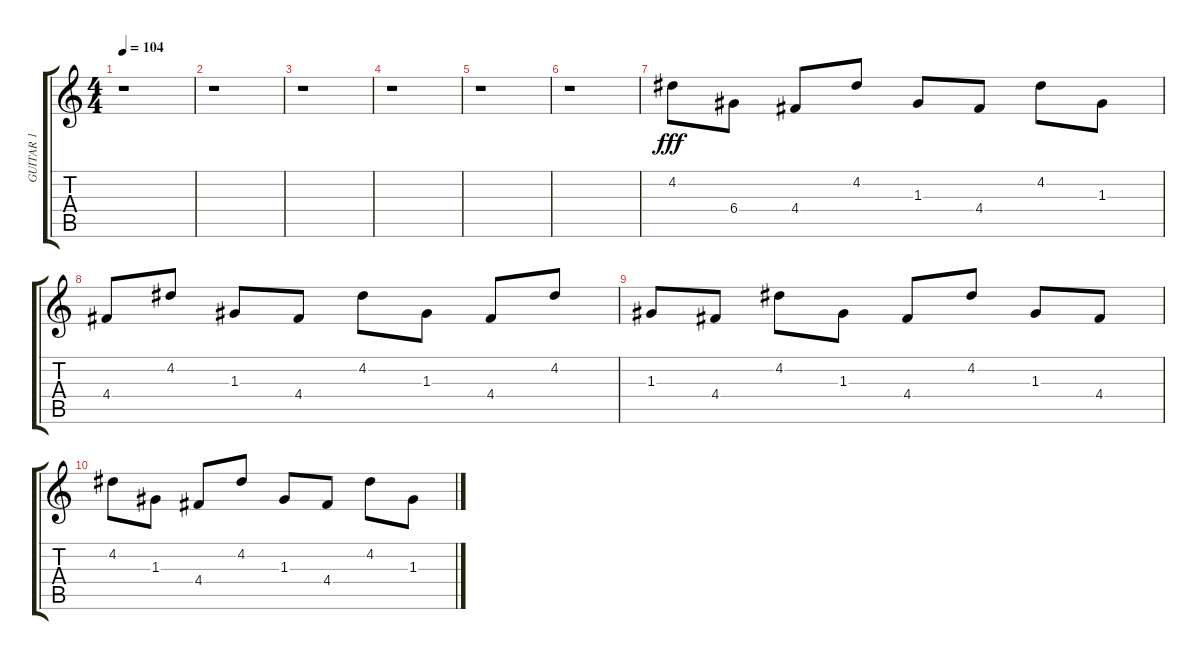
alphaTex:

\track ("GUITAR 1" "GUITAR 1") {instrument electricguitarclean}
\staff {score tabs}
\tuning (E4 B3 G3 D3 A2 E2) {hide}
\ts (4 4)
\tempo 104
\clef g2
\ks c
r.1{dy fff} |
r.1 |
r.1 |
r.1 |
r.1 |
r.1 |
4.2.8 6.4.8 4.4.8 4.2.8 1.3.8 4.4.8 4.2.8 1.3.8 |
4.4.8 4.2.8 1.3.8 4.4.8 4.2.8 1.3.8 4.4.8 4.2.8 |
1.3.8 4.4.8 4.2.8 1.3.8 4.4.8 4.2.8 1.3.8 4.4.8 |
4.2.8 1.3.8 4.4.8 4.2.8 1.3.8 4.4.8 4.2.8 1.3.8
